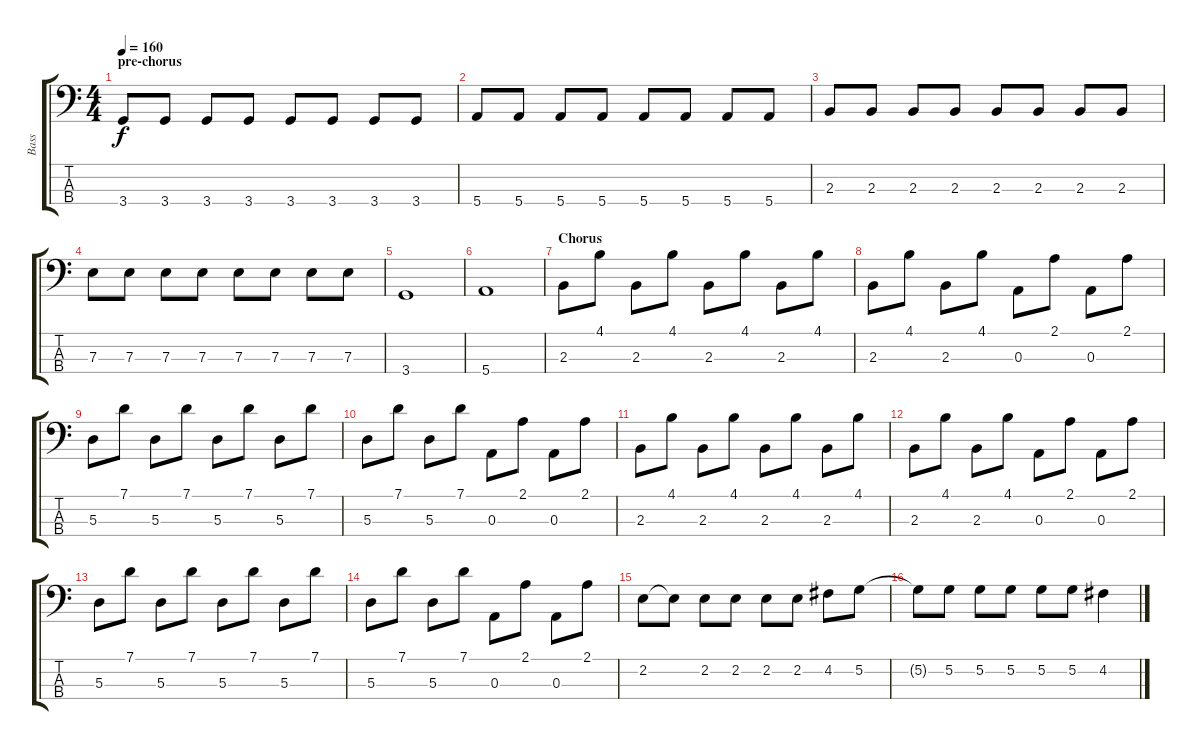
\track ("Bass" "Bass") {instrument electricbassfinger}
\staff {score tabs}
\tuning (G2 D2 A1 E1) {hide}
\ts (4 4)
\section ("" "pre-chorus")
\tempo 160
\clef f4
\ks c
3.4.8{dy f} 3.4.8 3.4.8 3.4.8 3.4.8 3.4.8 3.4.8 3.4.8 |
5.4.8 5.4.8 5.4.8 5.4.8 5.4.8 5.4.8 5.4.8 5.4.8 |
2.3.8 2.3.8 2.3.8 2.3.8 2.3.8 2.3.8 2.3.8 2.3.8 |
7.3.8 7.3.8 7.3.8 7.3.8 7.3.8 7.3.8 7.3.8 7.3.8 |
3.4.1 |
5.4.1 |
\section ("" "Chorus")
2.3.8 4.1.8 2.3.8 4.1.8 2.3.8 4.1.8 2.3.8 4.1.8 |
2.3.8 4.1.8 2.3.8 4.1.8 0.3.8 2.1.8 0.3.8 2.1.8 |
5.3.8 7.1.8 5.3.8 7.1.8 5.3.8 7.1.8 5.3.8 7.1.8 |
5.3.8 7.1.8 5.3.8 7.1.8 0.3.8 2.1.8 0.3.8 2.1.8 |
2.3.8 4.1.8 2.3.8 4.1.8 2.3.8 4.1.8 2.3.8 4.1.8 |
2.3.8 4.1.8 2.3.8 4.1.8 0.3.8 2.1.8 0.3.8 2.1.8 |
5.3.8 7.1.8 5.3.8 7.1.8 5.3.8 7.1.8 5.3.8 7.1.8 |
5.3.8 7.1.8 5.3.8 7.1.8 0.3.8 2.1.8 0.3.8 2.1.8 |
2.2.8 2.2{t}.8 2.2.8 2.2.8 2.2.8 2.2.8 4.2.8 5.2.8 |
5.2{t}.8 5.2.8 5.2.8 5.2.8 5.2.8 5.2.8 4.2.4
